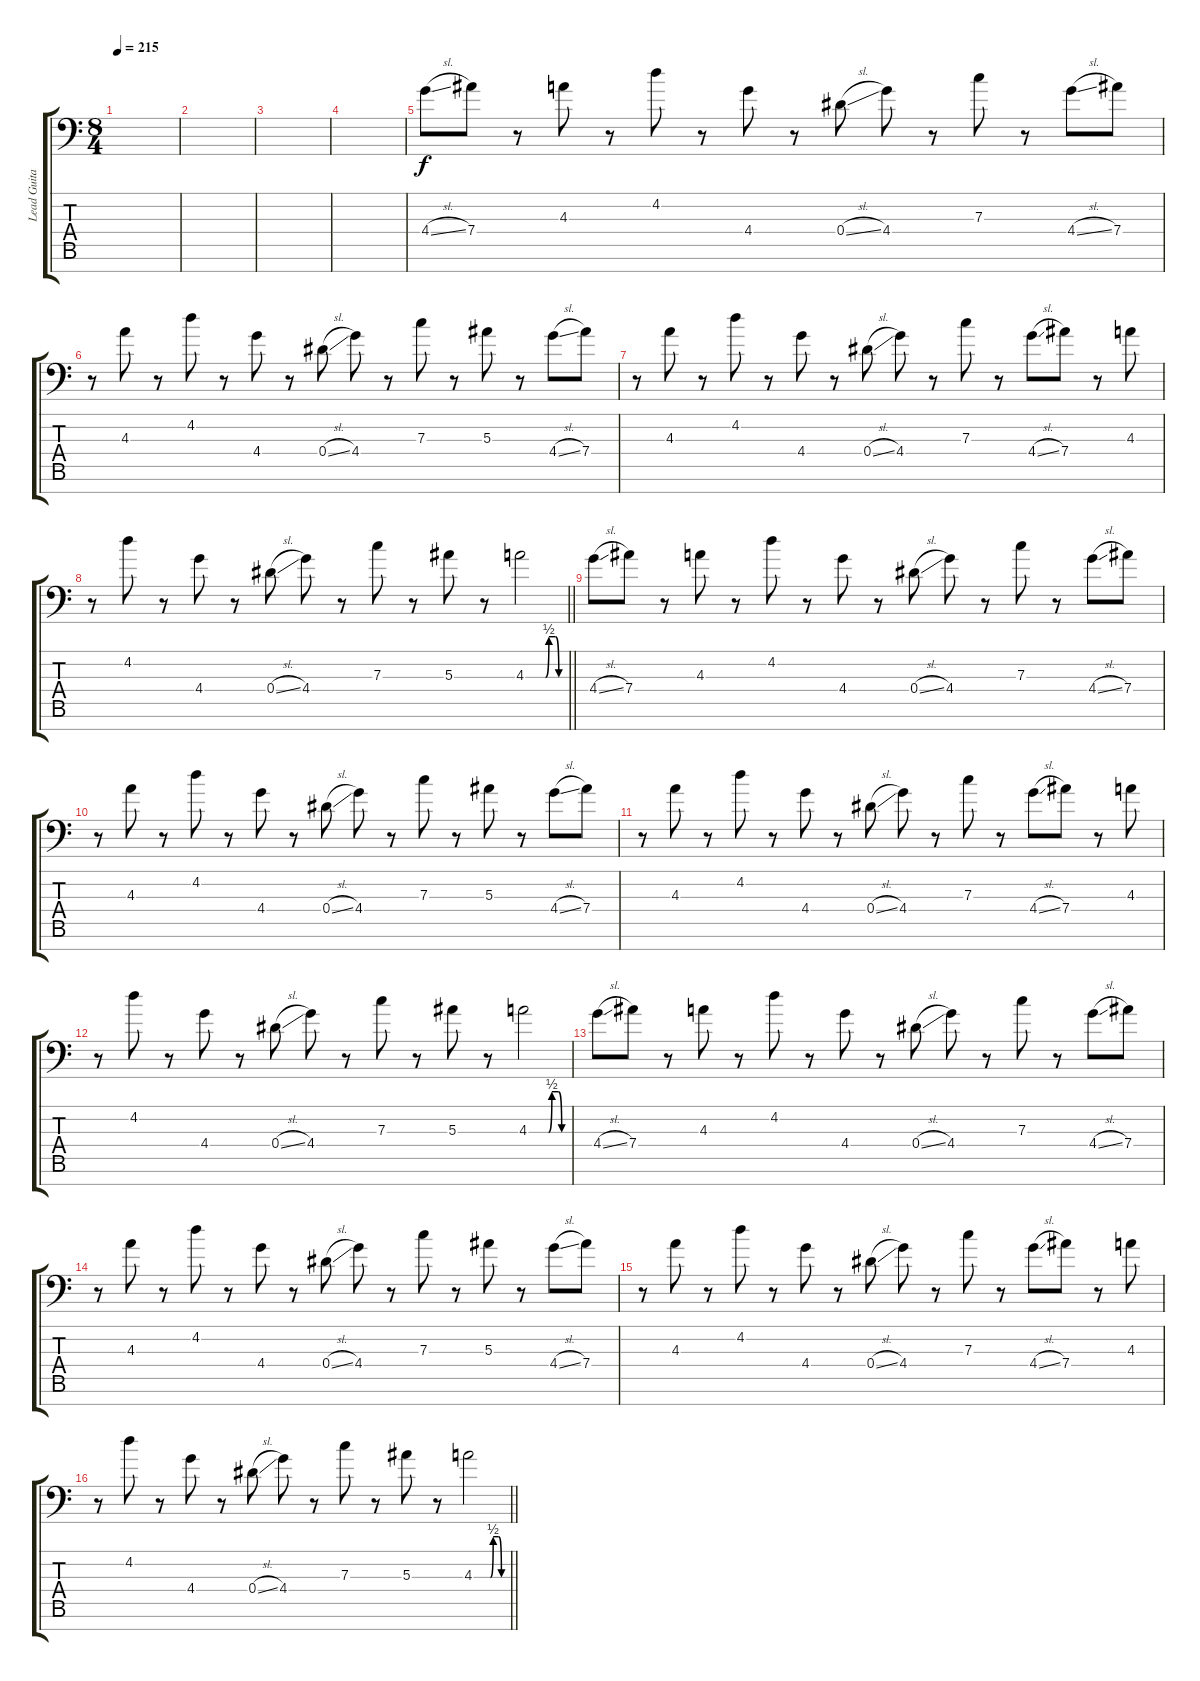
\track ("Lead Guitar #1" "Lead Guita") {instrument electricguitarmuted}
\staff {score tabs}
\tuning (Eb4 Bb3 F3 Eb3 Bb2 F2 Bb1) {hide}
\ts (8 4)
\tempo 215
\clef f4
\ks c
|
|
|
|
4.4{sl}.8{volume 6} 7.4.8 r.8 4.3.8 r.8 4.2.8 r.8 4.4.8 r.8 0.4{sl}.8 4.4.8 r.8 7.3.8 r.8 4.4{sl}.8 7.4.8 |
r.8{volume 11} 4.3.8 r.8 4.2.8 r.8 4.4.8 r.8 0.4{sl}.8 4.4.8 r.8 7.3.8 r.8 5.3.8 r.8 4.4{sl}.8 7.4.8 |
r.8 4.3.8 r.8 4.2.8 r.8 4.4.8 r.8 0.4{sl}.8 4.4.8 r.8 7.3.8 r.8 4.4{sl}.8 7.4.8 r.8 4.3.8 |
\barLineRight lightlight
r.8 4.2.8 r.8 4.4.8 r.8 0.4{sl}.8 4.4.8 r.8 7.3.8 r.8 5.3.8 r.8 4.3{be (custom 0 0 30 0 35 2 45 2 50 0 60 0)}.2 |
\section ("" "")
4.4{sl}.8{volume 11} 7.4.8 r.8 4.3.8 r.8 4.2.8 r.8 4.4.8 r.8 0.4{sl}.8 4.4.8 r.8 7.3.8 r.8 4.4{sl}.8 7.4.8 |
r.8 4.3.8 r.8 4.2.8 r.8 4.4.8 r.8 0.4{sl}.8 4.4.8 r.8 7.3.8 r.8 5.3.8 r.8 4.4{sl}.8 7.4.8 |
r.8 4.3.8 r.8 4.2.8 r.8 4.4.8 r.8 0.4{sl}.8 4.4.8 r.8 7.3.8 r.8 4.4{sl}.8 7.4.8 r.8 4.3.8 |
r.8 4.2.8 r.8 4.4.8 r.8 0.4{sl}.8 4.4.8 r.8 7.3.8 r.8 5.3.8 r.8 4.3{be (custom 0 0 30 0 35 2 45 2 50 0 60 0)}.2 |
4.4{sl}.8 7.4.8 r.8 4.3.8 r.8 4.2.8 r.8 4.4.8 r.8 0.4{sl}.8 4.4.8 r.8 7.3.8 r.8 4.4{sl}.8 7.4.8 |
r.8 4.3.8 r.8 4.2.8 r.8 4.4.8 r.8 0.4{sl}.8 4.4.8 r.8 7.3.8 r.8 5.3.8 r.8 4.4{sl}.8 7.4.8 |
r.8 4.3.8 r.8 4.2.8 r.8 4.4.8 r.8 0.4{sl}.8 4.4.8 r.8 7.3.8 r.8 4.4{sl}.8 7.4.8 r.8 4.3.8 |
\barLineRight lightlight
r.8 4.2.8 r.8 4.4.8 r.8 0.4{sl}.8 4.4.8 r.8 7.3.8 r.8 5.3.8 r.8 4.3{be (custom 0 0 30 0 35 2 45 2 50 0 60 0)}.2
